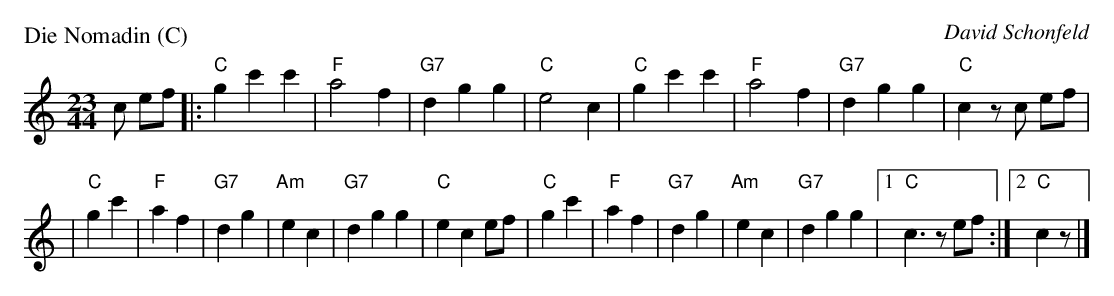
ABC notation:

X:1
P: Die Nomadin (C)
C: David Schonfeld
M: 23/44
L: 1/8
K: C
c ef \
|:"C"g2 c'2 c'2 | "F"a4 f2 | "G7"d2 g2 g2 | "C"e4 c2 \
| "C"g2 c'2 c'2 | "F"a4 f2 | "G7"d2 g2 g2 | "C"c2 zc ef |
| "C"g2 c'2 | "F"a2 f2 | "G7"d2 g2 | "Am"e2 c2 \
| "G7"d2 g2 g2 | "C"e2 c2 ef | "C"g2 c'2 | "F"a2 f2 \
| "G7"d2 g2 | "Am"e2 c2 | "G7"d2 g2 g2 |1 "C"c3 zef :|2 "C"c2 z |]
